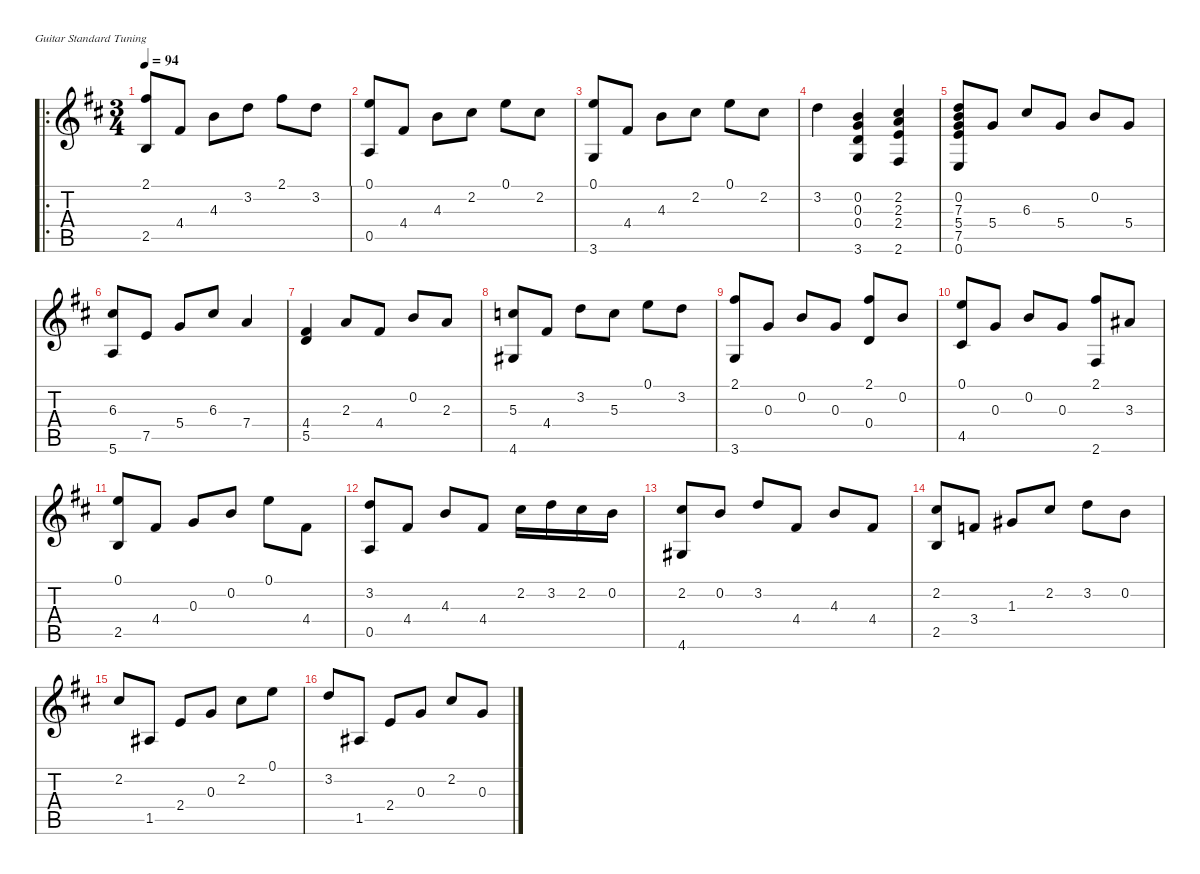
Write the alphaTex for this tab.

\defaultSystemsLayout 4
\hideDynamics
\bracketExtendMode nobrackets
\singleTrackTrackNamePolicy hidden
\multiTrackTrackNamePolicy hidden
\firstSystemTrackNameOrientation horizontal
\otherSystemsTrackNameOrientation horizontal
\extendBarLines
\chordDiagramsInScore
\track ("Steel Guitar" "S-Gt") {instrument acousticguitarsteel}
\staff {score tabs}
\tuning (E4 B3 G3 D3 A2 E2)
\ro
\ts (3 4)
\beaming (8 2 2 2)
\tempo 94
\clef g2
\ks d
(2.5{acc forcenatural} 2.1{acc #}).8{dy mf instrument acousticguitarsteel beam Up} 4.4{acc #}.8{beam Up} 4.3{acc forcenatural}.8{beam Down} 3.2{acc forcenatural}.8{beam Down} 2.1{acc #}.8{beam Down} 3.2{acc forcenatural}.8{beam Down} |
(0.1{acc forcenatural} 0.5{acc forcenatural}).8{beam Up} 4.4{acc #}.8{beam Up} 4.3{acc forcenatural}.8{beam Down} 2.2{acc #}.8{beam Down} 0.1{acc forcenatural}.8{beam Down} 2.2{acc #}.8{beam Down} |
(0.1{acc forcenatural} 3.6{acc forcenatural}).8{beam Up} 4.4{acc #}.8{beam Up} 4.3{acc forcenatural}.8{beam Down} 2.2{acc #}.8{beam Down} 0.1{acc forcenatural}.8{beam Down} 2.2{acc #}.8{beam Down} |
3.2{acc forcenatural}.4{beam Down} (0.2{acc forcenatural} 0.3{acc forcenatural} 0.4{acc forcenatural} 3.6{acc forcenatural}).4{beam Up} (2.2{acc #} 2.3{acc forcenatural} 2.4{acc forcenatural} 2.6{acc #}).4{beam Up} |
(0.6{acc forcenatural} 7.5{acc forcenatural} 5.4{acc forcenatural} 7.3{acc forcenatural} 0.2{acc forcenatural}).8{beam Up} 5.4{acc forcenatural}.8{beam Up} 6.3{acc #}.8{beam Up} 5.4{acc forcenatural}.8{beam Up} 0.2{acc forcenatural}.8{beam Up} 5.4{acc forcenatural}.8{beam Up} |
(6.3{acc #} 5.6{acc forcenatural}).8{beam Up} 7.5{acc forcenatural}.8{beam Up} 5.4{acc forcenatural}.8{beam Up} 6.3{acc #}.8{beam Up} 7.4{acc forcenatural}.4{beam Up} |
(4.4{acc #} 5.5{acc forcenatural}).4{beam Up} 2.3{acc forcenatural}.8{beam Up} 4.4{acc #}.8{beam Up} 0.2{acc forcenatural}.8{beam Up} 2.3{acc forcenatural}.8{beam Up} |
(4.6{acc #} 5.3{acc forcenatural}).8{beam Up} 4.4{acc #}.8{beam Up} 3.2{acc forcenatural}.8{beam Down} 5.3{acc forcenatural}.8{beam Down} 0.1{acc forcenatural}.8{beam Down} 3.2{acc forcenatural}.8{beam Down} |
(2.1{acc #} 3.6{acc forcenatural}).8{beam Up} 0.3{acc forcenatural}.8{beam Up} 0.2{acc forcenatural}.8{beam Up} 0.3{acc forcenatural}.8{beam Up} (2.1{acc #} 0.4{acc forcenatural}).8{beam Up} 0.2{acc forcenatural}.8{beam Up} |
(0.1{acc forcenatural} 4.5{acc #}).8{beam Up} 0.3{acc forcenatural}.8{beam Up} 0.2{acc forcenatural}.8{beam Up} 0.3{acc forcenatural}.8{beam Up} (2.1{acc #} 2.6{acc #}).8{beam Up} 3.3{acc #}.8{beam Up} |
(0.1{acc forcenatural} 2.5{acc forcenatural}).8{beam Up} 4.4{acc #}.8{beam Up} 0.3{acc forcenatural}.8{beam Up} 0.2{acc forcenatural}.8{beam Up} 0.1{acc forcenatural}.8{beam Down} 4.4{acc #}.8{beam Down} |
(3.2{acc forcenatural} 0.5{acc forcenatural}).8{beam Up} 4.4{acc #}.8{beam Up} 4.3{acc forcenatural}.8{beam Up} 4.4{acc #}.8{beam Up} 2.2{acc #}.16{beam Down} 3.2{acc forcenatural}.16{beam Down} 2.2{acc #}.16{beam Down} 0.2{acc forcenatural}.16{beam Down} |
(2.2{acc #} 4.6{acc #}).8{beam Up} 0.2{acc forcenatural}.8{beam Up} 3.2{acc forcenatural}.8{beam Up} 4.4{acc #}.8{beam Up} 4.3{acc forcenatural}.8{beam Up} 4.4{acc #}.8{beam Up} |
(2.2{acc #} 2.5{acc forcenatural}).8{beam Up} 3.4{acc forcenatural}.8{beam Up} 1.3{acc #}.8{beam Up} 2.2{acc #}.8{beam Up} 3.2{acc forcenatural}.8{beam Down} 0.2{acc forcenatural}.8{beam Down} |
2.2{acc #}.8{beam Up} 1.5{acc #}.8{beam Up} 2.4{acc forcenatural}.8{beam Up} 0.3{acc forcenatural}.8{beam Up} 2.2{acc #}.8{beam Down} 0.1{acc forcenatural}.8{beam Down} |
3.2{acc forcenatural}.8{beam Up} 1.5{acc #}.8{beam Up} 2.4{acc forcenatural}.8{beam Up} 0.3{acc forcenatural}.8{beam Up} 2.2{acc #}.8{beam Up} 0.3{acc forcenatural}.8{beam Up}
